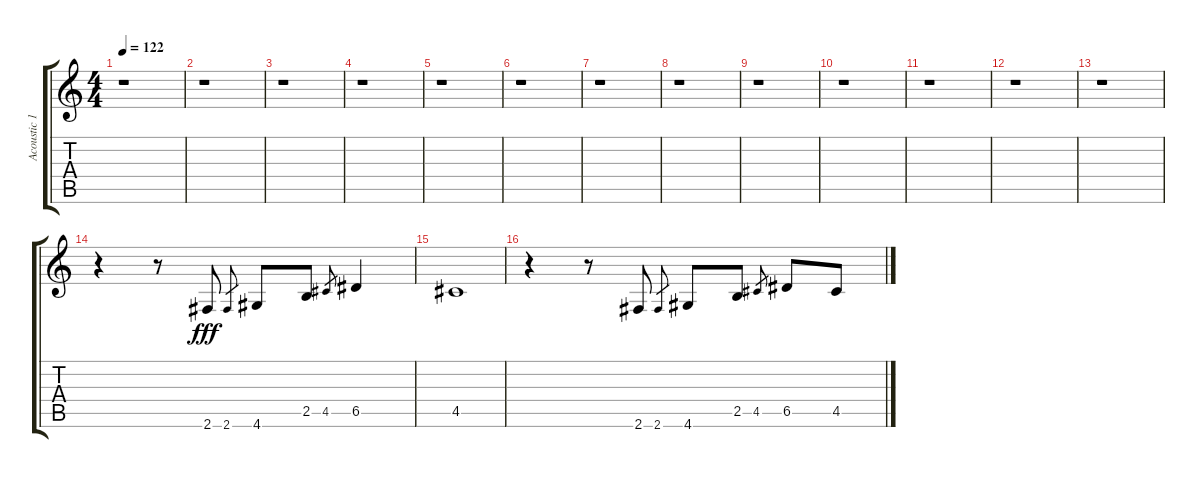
\track ("Acoustic 1" "Acoustic 1") {instrument acousticguitarsteel}
\staff {score tabs}
\tuning (E4 B3 G3 D3 A2 E2) {hide}
\ts (4 4)
\tempo 122
\clef g2
\ks c
r.1{dy f} |
r.1 |
r.1 |
r.1 |
r.1 |
r.1 |
r.1 |
r.1 |
r.1 |
r.1 |
r.1 |
r.1 |
r.1 |
r.4 r.8 2.6.8{dy fff} 2.6.8{gr} 4.6.8 2.5.8 4.5.8{gr} 6.5.4 |
4.5.1 |
r.4 r.8 2.6.8 2.6.8{gr} 4.6.8 2.5.8 4.5.8{gr} 6.5.8 4.5.8
